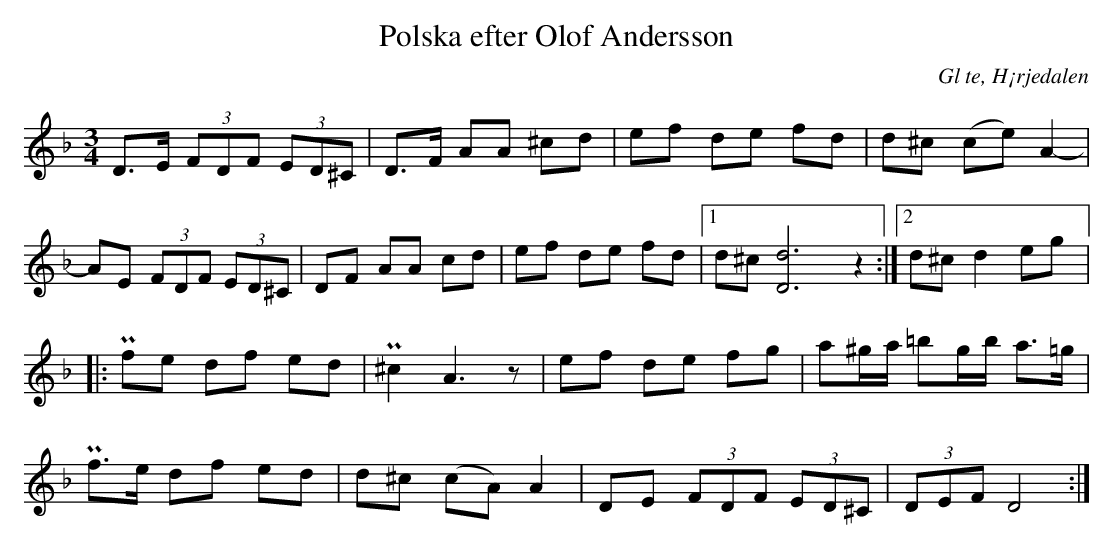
X:1
T: Polska efter Olof Andersson
O: Gl te, H¡rjedalen
M: 3/4
L: 1/8
K: Dm
D>E (3FDF (3ED^C | D>F AA ^cd | ef de fd |  d^c (ce)    A2-  |
AE  (3FDF (3ED^C | DF  AA cd  | ef de fd |1 d^c [Dd]6z2     :|2 d^c d2 eg |:
Pfe  df ed | P^c2 A3z     | ef de    fg     | a^g/2a/2 =bg/2b/2 a>=g  |
Pf>e df ed | d^c  (cA) A2 | DE (3FDF (3ED^C | (3DEF    D4            :|
